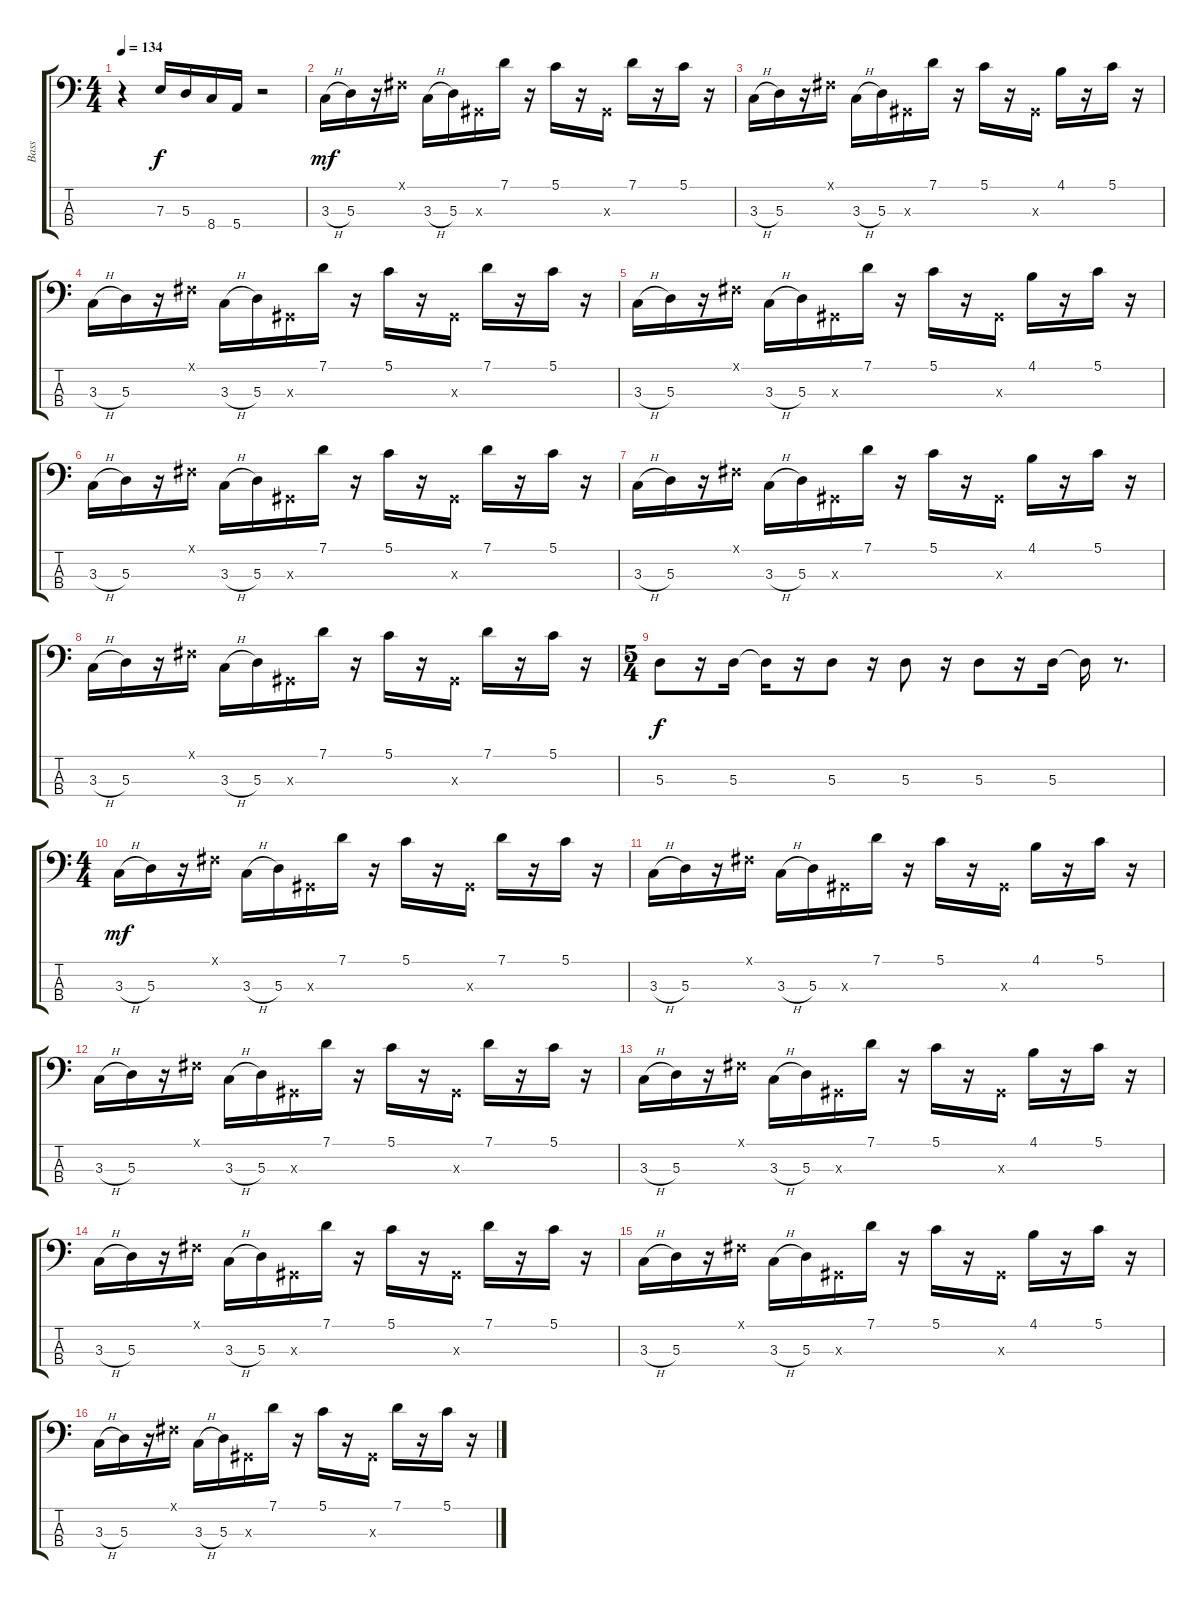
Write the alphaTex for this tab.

\track ("Bass" "Bass") {instrument slapbass1}
\staff {score tabs}
\tuning (G2 D2 A1 E1) {hide}
\ts (4 4)
\tempo 134
\clef f4
\ks c
r.4{dy f} 7.3.16 5.3.16 8.4.16 5.4.16 r.2 |
3.3{h}.16{dy mf instrument slapbass1} 5.3.16 r.16 -1.1{x}.16 3.3{h}.16 5.3.16 -1.3{x}.16 7.1.16 r.16 5.1.16 r.16 -1.3{x}.16 7.1.16 r.16 5.1.16 r.16 |
3.3{h}.16 5.3.16 r.16 -1.1{x}.16 3.3{h}.16 5.3.16 -1.3{x}.16 7.1.16 r.16 5.1.16 r.16 -1.3{x}.16 4.1.16 r.16 5.1.16 r.16 |
3.3{h}.16 5.3.16 r.16 -1.1{x}.16 3.3{h}.16 5.3.16 -1.3{x}.16 7.1.16 r.16 5.1.16 r.16 -1.3{x}.16 7.1.16 r.16 5.1.16 r.16 |
3.3{h}.16 5.3.16 r.16 -1.1{x}.16 3.3{h}.16 5.3.16 -1.3{x}.16 7.1.16 r.16 5.1.16 r.16 -1.3{x}.16 4.1.16 r.16 5.1.16 r.16 |
3.3{h}.16 5.3.16 r.16 -1.1{x}.16 3.3{h}.16 5.3.16 -1.3{x}.16 7.1.16 r.16 5.1.16 r.16 -1.3{x}.16 7.1.16 r.16 5.1.16 r.16 |
3.3{h}.16 5.3.16 r.16 -1.1{x}.16 3.3{h}.16 5.3.16 -1.3{x}.16 7.1.16 r.16 5.1.16 r.16 -1.3{x}.16 4.1.16 r.16 5.1.16 r.16 |
3.3{h}.16 5.3.16 r.16 -1.1{x}.16 3.3{h}.16 5.3.16 -1.3{x}.16 7.1.16 r.16 5.1.16 r.16 -1.3{x}.16 7.1.16 r.16 5.1.16 r.16 |
\ts (5 4)
5.3.8{dy f} r.16 5.3.16 5.3{t}.16 r.16 5.3.8 r.16 5.3.8 r.16 5.3.8 r.16 5.3.16 5.3{t}.16 r.8{d} |
\ts (4 4)
3.3{h}.16{dy mf} 5.3.16 r.16 -1.1{x}.16 3.3{h}.16 5.3.16 -1.3{x}.16 7.1.16 r.16 5.1.16 r.16 -1.3{x}.16 7.1.16 r.16 5.1.16 r.16 |
3.3{h}.16 5.3.16 r.16 -1.1{x}.16 3.3{h}.16 5.3.16 -1.3{x}.16 7.1.16 r.16 5.1.16 r.16 -1.3{x}.16 4.1.16 r.16 5.1.16 r.16 |
3.3{h}.16 5.3.16 r.16 -1.1{x}.16 3.3{h}.16 5.3.16 -1.3{x}.16 7.1.16 r.16 5.1.16 r.16 -1.3{x}.16 7.1.16 r.16 5.1.16 r.16 |
3.3{h}.16 5.3.16 r.16 -1.1{x}.16 3.3{h}.16 5.3.16 -1.3{x}.16 7.1.16 r.16 5.1.16 r.16 -1.3{x}.16 4.1.16 r.16 5.1.16 r.16 |
3.3{h}.16 5.3.16 r.16 -1.1{x}.16 3.3{h}.16 5.3.16 -1.3{x}.16 7.1.16 r.16 5.1.16 r.16 -1.3{x}.16 7.1.16 r.16 5.1.16 r.16 |
3.3{h}.16 5.3.16 r.16 -1.1{x}.16 3.3{h}.16 5.3.16 -1.3{x}.16 7.1.16 r.16 5.1.16 r.16 -1.3{x}.16 4.1.16 r.16 5.1.16 r.16 |
3.3{h}.16 5.3.16 r.16 -1.1{x}.16 3.3{h}.16 5.3.16 -1.3{x}.16 7.1.16 r.16 5.1.16 r.16 -1.3{x}.16 7.1.16 r.16 5.1.16 r.16
